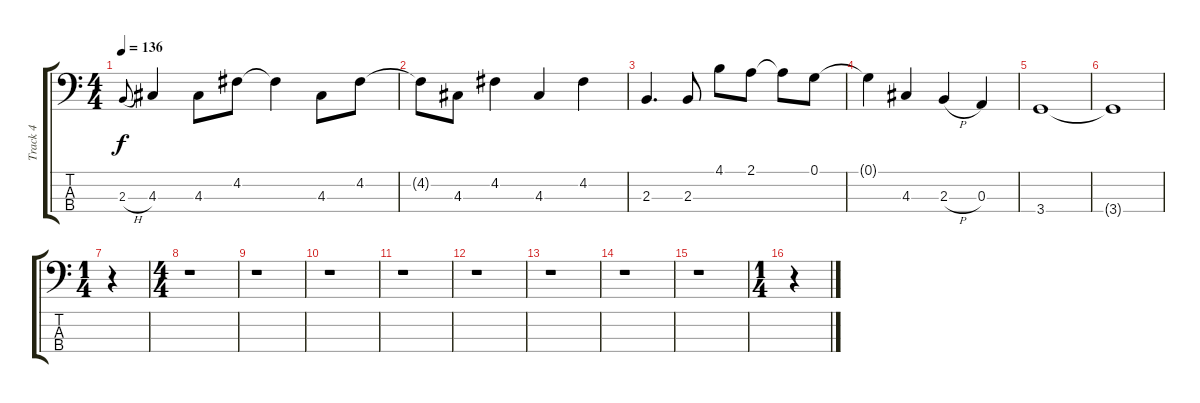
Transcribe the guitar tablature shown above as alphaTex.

\track ("Track 4" "Track 4") {instrument electricbassfinger}
\staff {score tabs}
\tuning (G2 D2 A1 E1) {hide}
\ts (4 4)
\tempo 136
\clef f4
\ks c
2.3{h}.8{gr onbeat dy f} 4.3.4 4.3.8 4.2.8 4.2{t}.4 4.3.8 4.2.8 |
4.2{t}.8 4.3.8 4.2.4 4.3.4 4.2.4 |
2.3.4{d} 2.3.8 4.1.8 2.1.8 2.1{t}.8 0.1.8 |
0.1{t}.4 4.3.4 2.3{h}.4 0.3.4 |
3.4.1 |
3.4{t}.1 |
\ts (1 4)
r.4 |
\ts (4 4)
r.1 |
r.1 |
r.1 |
r.1 |
r.1 |
r.1 |
r.1 |
r.1 |
\ts (1 4)
r.4
